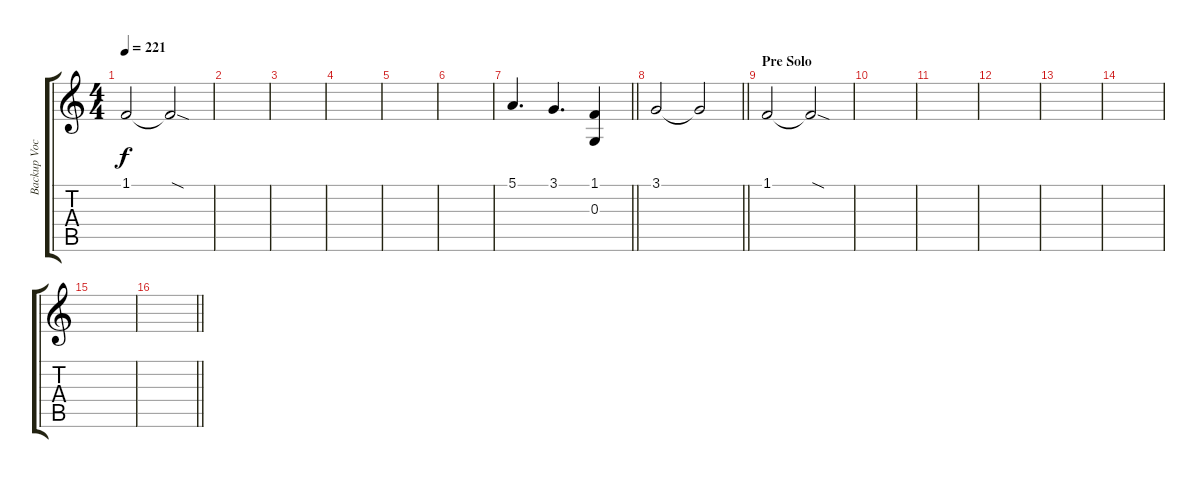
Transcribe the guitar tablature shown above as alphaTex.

\track ("Backup Vocals" "Backup Voc") {instrument lead1square}
\staff {score tabs}
\tuning (E4 B3 G3 D3 A2 E2) {hide}
\ts (4 4)
\tempo 221
\clef g2
\ks c
1.1.2{dy f} 1.1{sod t}.2 |
|
|
|
|
|
\barLineRight lightlight
5.1.4{d} 3.1.4{d} (1.1 0.3).4 |
\barLineRight lightlight
3.1.2 3.1{t}.2 |
\section ("" "Pre Solo")
1.1.2 1.1{sod t}.2 |
|
|
|
|
|
|
\barLineRight lightlight
